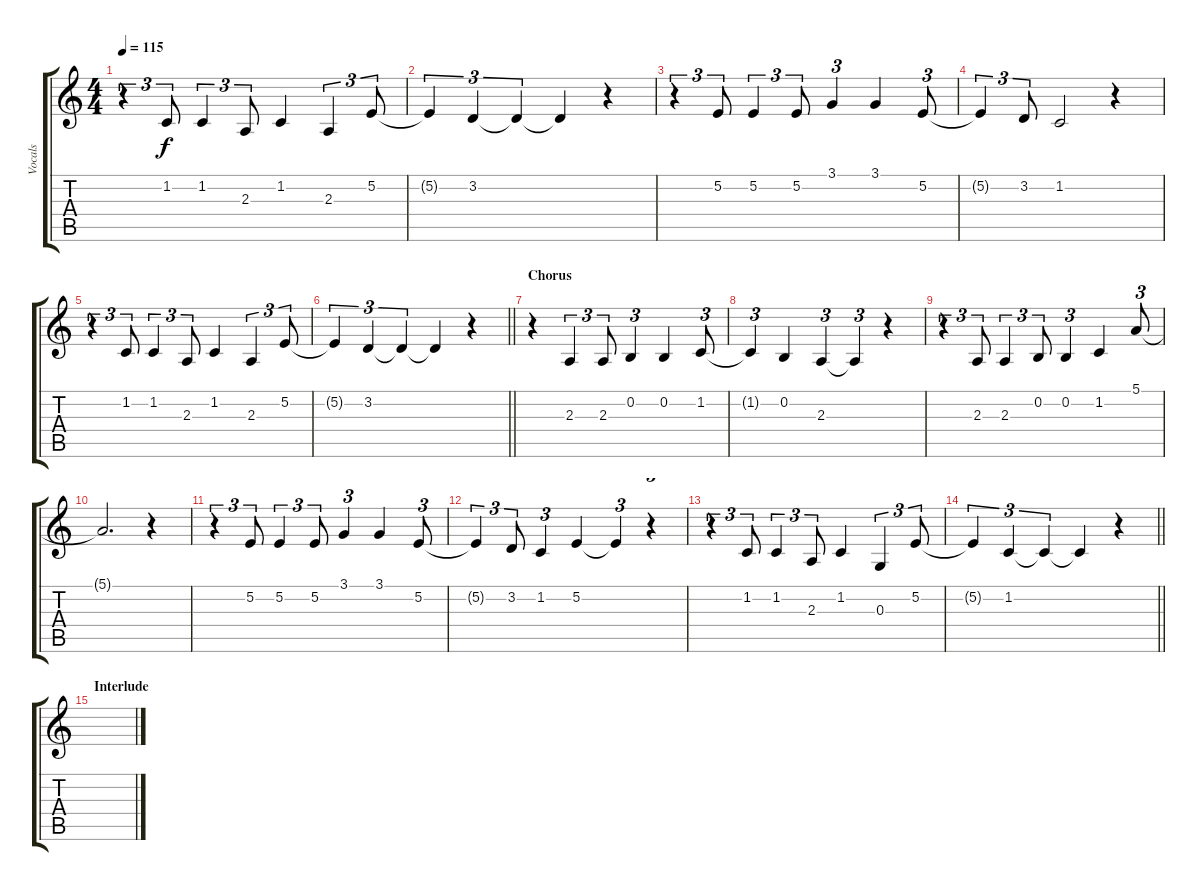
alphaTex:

\track ("Vocals" "Vocals") {instrument altosax}
\staff {score tabs}
\tuning (E4 B3 G3 D3 A2 E2) {hide}
\ts (4 4)
\tempo 115
\clef g2
\ks c
r.4{tu (3 2) dy f} 1.2.8{tu (3 2)} 1.2.4{tu (3 2)} 2.3.8{tu (3 2)} 1.2.4 2.3.4{tu (3 2)} 5.2.8{tu (3 2)} |
5.2{t}.4{tu (3 2)} 3.2.4{tu (3 2)} 3.2{t}.4{tu (3 2)} 3.2{t}.4 r.4 |
r.4{tu (3 2)} 5.2.8{tu (3 2)} 5.2.4{tu (3 2)} 5.2.8{tu (3 2)} 3.1.4{tu (3 2)} 3.1.4 5.2.8{tu (3 2)} |
5.2{t}.4{tu (3 2)} 3.2.8{tu (3 2)} 1.2.2 r.4 |
r.4{tu (3 2)} 1.2.8{tu (3 2)} 1.2.4{tu (3 2)} 2.3.8{tu (3 2)} 1.2.4 2.3.4{tu (3 2)} 5.2.8{tu (3 2)} |
\barLineRight lightlight
5.2{t}.4{tu (3 2)} 3.2.4{tu (3 2)} 3.2{t}.4{tu (3 2)} 3.2{t}.4 r.4 |
\section ("" "Chorus")
r.4 2.3.4{tu (3 2)} 2.3.8{tu (3 2)} 0.2.4{tu (3 2)} 0.2.4 1.2.8{tu (3 2)} |
1.2{t}.4{tu (3 2)} 0.2.4 2.3.4{tu (3 2)} 2.3{t}.4{tu (3 2)} r.4 |
r.4{tu (3 2)} 2.3.8{tu (3 2)} 2.3.4{tu (3 2)} 0.2.8{tu (3 2)} 0.2.4{tu (3 2)} 1.2.4 5.1.8{tu (3 2)} |
5.1{t}.2{d} r.4 |
r.4{tu (3 2)} 5.2.8{tu (3 2)} 5.2.4{tu (3 2)} 5.2.8{tu (3 2)} 3.1.4{tu (3 2)} 3.1.4 5.2.8{tu (3 2)} |
5.2{t}.4{tu (3 2)} 3.2.8{tu (3 2)} 1.2.4{tu (3 2)} 5.2.4 5.2{t}.4{tu (3 2)} r.4{tu (3 2)} |
r.4{tu (3 2)} 1.2.8{tu (3 2)} 1.2.4{tu (3 2)} 2.3.8{tu (3 2)} 1.2.4 0.3.4{tu (3 2)} 5.2.8{tu (3 2)} |
\barLineRight lightlight
5.2{t}.4{tu (3 2)} 1.2.4{tu (3 2)} 1.2{t}.4{tu (3 2)} 1.2{t}.4 r.4 |
\section ("" "Interlude")
